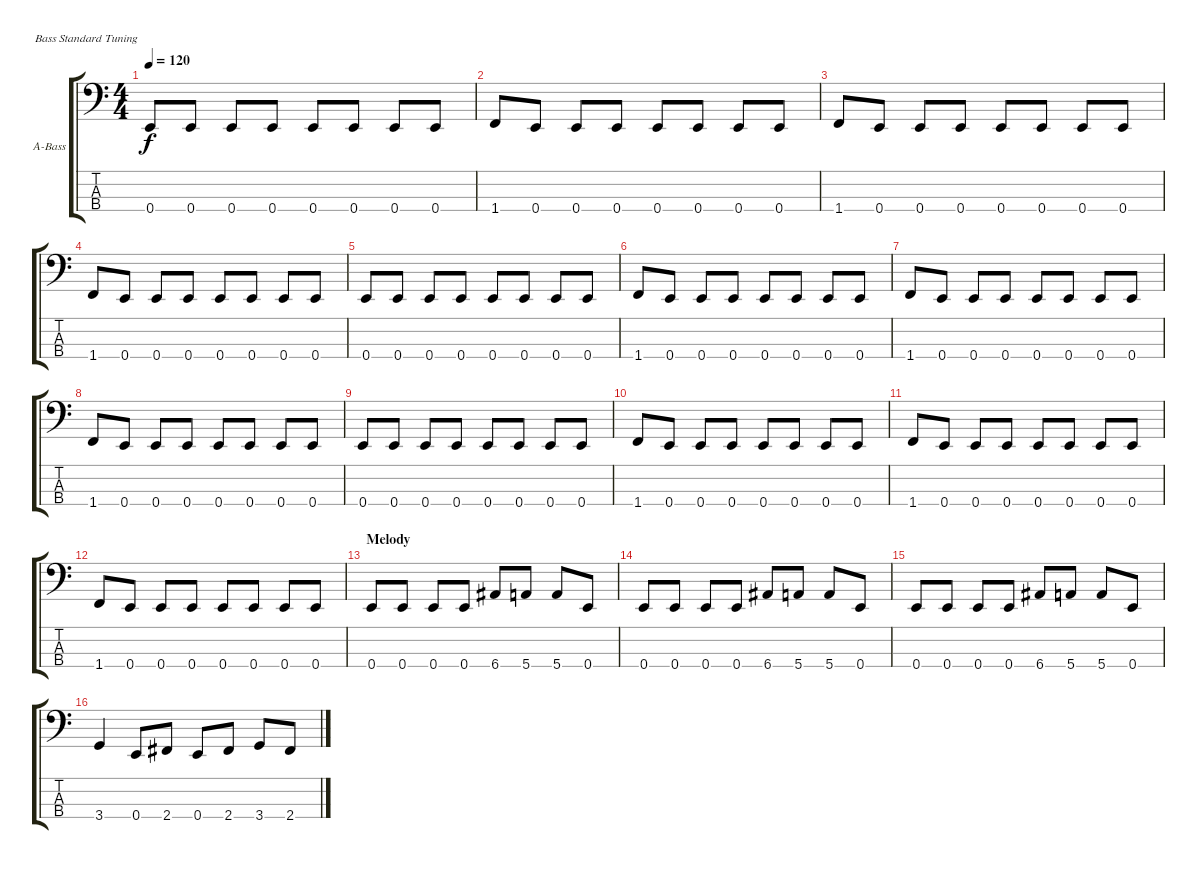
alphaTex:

\bracketExtendMode groupsimilarinstruments
\firstSystemTrackNameOrientation horizontal
\otherSystemsTrackNameOrientation horizontal
\track ("Jason" "A-Bass") {instrument lead8bassandlead}
\staff {score tabs}
\tuning (G2 D2 A1 E1)
\displaytranspose 12
\ts (4 4)
\tempo 120
\clef f4
\ks c
0.4.8{dy f} 0.4.8 0.4.8 0.4.8 0.4.8 0.4.8 0.4.8 0.4.8 |
1.4.8 0.4.8 0.4.8 0.4.8 0.4.8 0.4.8 0.4.8 0.4.8 |
1.4.8 0.4.8 0.4.8 0.4.8 0.4.8 0.4.8 0.4.8 0.4.8 |
1.4.8 0.4.8 0.4.8 0.4.8 0.4.8 0.4.8 0.4.8 0.4.8 |
0.4.8 0.4.8 0.4.8 0.4.8 0.4.8 0.4.8 0.4.8 0.4.8 |
1.4.8 0.4.8 0.4.8 0.4.8 0.4.8 0.4.8 0.4.8 0.4.8 |
1.4.8 0.4.8 0.4.8 0.4.8 0.4.8 0.4.8 0.4.8 0.4.8 |
1.4.8 0.4.8 0.4.8 0.4.8 0.4.8 0.4.8 0.4.8 0.4.8 |
0.4.8 0.4.8 0.4.8 0.4.8 0.4.8 0.4.8 0.4.8 0.4.8 |
1.4.8 0.4.8 0.4.8 0.4.8 0.4.8 0.4.8 0.4.8 0.4.8 |
1.4.8 0.4.8 0.4.8 0.4.8 0.4.8 0.4.8 0.4.8 0.4.8 |
1.4.8 0.4.8 0.4.8 0.4.8 0.4.8 0.4.8 0.4.8 0.4.8 |
\section ("" "Melody")
0.4.8 0.4.8 0.4.8 0.4.8 6.4.8 5.4.8 5.4.8 0.4.8 |
0.4.8 0.4.8 0.4.8 0.4.8 6.4.8 5.4.8 5.4.8 0.4.8 |
0.4.8 0.4.8 0.4.8 0.4.8 6.4.8 5.4.8 5.4.8 0.4.8 |
3.4.4 0.4.8 2.4.8 0.4.8 2.4.8 3.4.8 2.4.8
